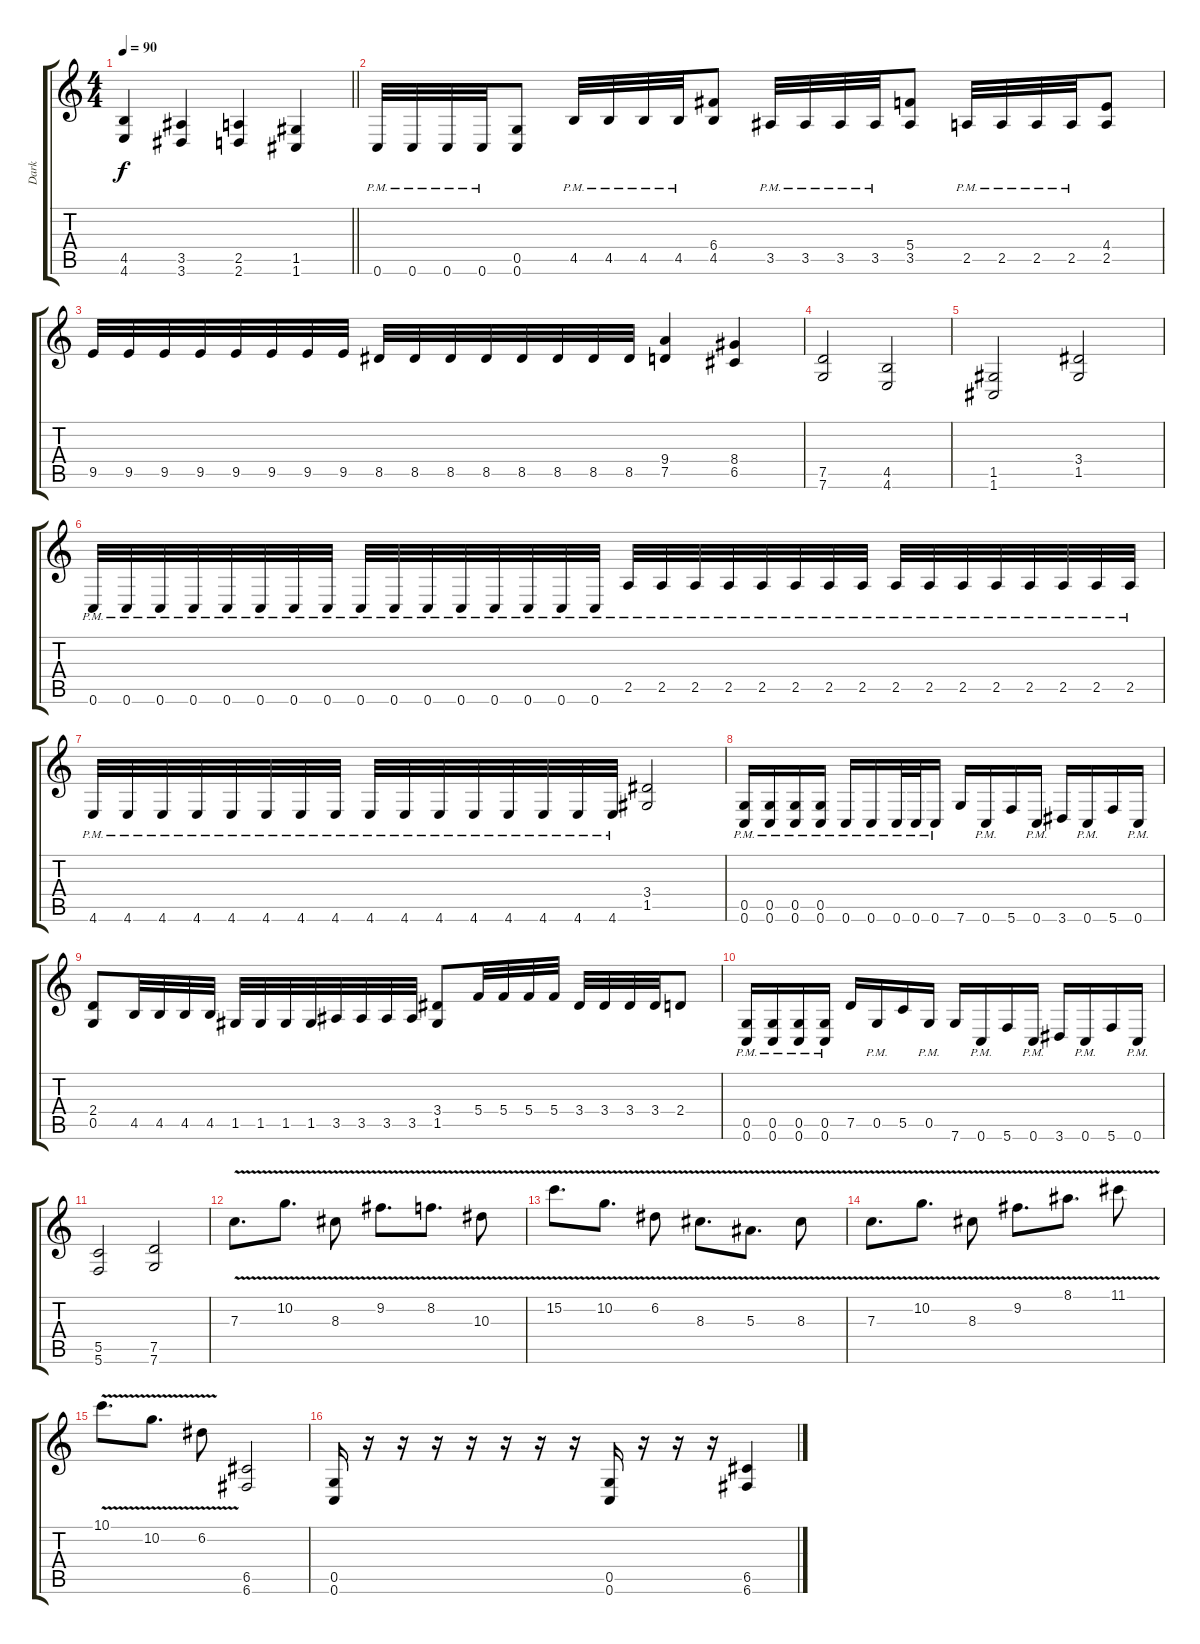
\track ("Dark" "Dark") {instrument overdrivenguitar}
\staff {score tabs}
\tuning (D4 A3 F3 C3 G2 C2) {hide}
\ts (4 4)
\tempo 90
\clef g2
\barLineRight lightlight
\ks c
(4.5 4.6).4{dy f} (3.5 3.6).4 (2.5 2.6).4 (1.5 1.6).4 |
0.6{pm}.32 0.6{pm}.32 0.6{pm}.32 0.6{pm}.32 (0.5 0.6).8 4.5{pm}.32 4.5{pm}.32 4.5{pm}.32 4.5{pm}.32 (6.4 4.5).8 3.5{pm}.32 3.5{pm}.32 3.5{pm}.32 3.5{pm}.32 (5.4 3.5).8 2.5{pm}.32 2.5{pm}.32 2.5{pm}.32 2.5{pm}.32 (4.4 2.5).8 |
9.5.32 9.5.32 9.5.32 9.5.32 9.5.32 9.5.32 9.5.32 9.5.32 8.5.32 8.5.32 8.5.32 8.5.32 8.5.32 8.5.32 8.5.32 8.5.32 (9.4 7.5).4 (8.4 6.5).4 |
(7.5 7.6).2 (4.5 4.6).2 |
(1.5 1.6).2 (3.4 1.5).2 |
0.6{pm}.32 0.6{pm}.32 0.6{pm}.32 0.6{pm}.32 0.6{pm}.32 0.6{pm}.32 0.6{pm}.32 0.6{pm}.32 0.6{pm}.32 0.6{pm}.32 0.6{pm}.32 0.6{pm}.32 0.6{pm}.32 0.6{pm}.32 0.6{pm}.32 0.6{pm}.32 2.5{pm}.32 2.5{pm}.32 2.5{pm}.32 2.5{pm}.32 2.5{pm}.32 2.5{pm}.32 2.5{pm}.32 2.5{pm}.32 2.5{pm}.32 2.5{pm}.32 2.5{pm}.32 2.5{pm}.32 2.5{pm}.32 2.5{pm}.32 2.5{pm}.32 2.5{pm}.32 |
4.6{pm}.32 4.6{pm}.32 4.6{pm}.32 4.6{pm}.32 4.6{pm}.32 4.6{pm}.32 4.6{pm}.32 4.6{pm}.32 4.6{pm}.32 4.6{pm}.32 4.6{pm}.32 4.6{pm}.32 4.6{pm}.32 4.6{pm}.32 4.6{pm}.32 4.6{pm}.32 (3.4 1.5).2 |
(0.5{pm} 0.6{pm}).16 (0.5{pm} 0.6{pm}).16 (0.5{pm} 0.6{pm}).16 (0.5{pm} 0.6{pm}).16 0.6{pm}.16 0.6{pm}.16 0.6{pm}.32 0.6{pm}.32 0.6{pm}.16 7.6.16 0.6{pm}.16 5.6.16 0.6{pm}.16 3.6.16 0.6{pm}.16 5.6.16 0.6{pm}.16 |
(2.4 0.5).8 4.5.32 4.5.32 4.5.32 4.5.32 1.5.32 1.5.32 1.5.32 1.5.32 3.5.32 3.5.32 3.5.32 3.5.32 (3.4 1.5).8 5.4.32 5.4.32 5.4.32 5.4.32 3.4.32 3.4.32 3.4.32 3.4.32 2.4.8 |
(0.5{pm} 0.6{pm}).16 (0.5{pm} 0.6{pm}).16 (0.5{pm} 0.6{pm}).16 (0.5{pm} 0.6{pm}).16 7.5.16 0.5{pm}.16 5.5.16 0.5{pm}.16 7.6.16 0.6{pm}.16 5.6.16 0.6{pm}.16 3.6.16 0.6{pm}.16 5.6.16 0.6{pm}.16 |
(5.5 5.6).2 (7.5 7.6).2 |
7.3{v}.8{d} 10.2{v}.8{d} 8.3{v}.8 9.2{v}.8{d} 8.2{v}.8{d} 10.3{v}.8 |
15.2{v}.8{d} 10.2{v}.8{d} 6.2{v}.8 8.3{v}.8{d} 5.3{v}.8{d} 8.3{v}.8 |
7.3{v}.8{d} 10.2{v}.8{d} 8.3{v}.8 9.2{v}.8{d} 8.1{v}.8{d} 11.1{v}.8 |
10.1{v}.8{d} 10.2{v}.8{d} 6.2{v}.8 (6.5 6.6).2 |
(0.5 0.6).16 r.16 r.16 r.16 r.16 r.16 r.16 r.16 (0.5 0.6).16 r.16 r.16 r.16 (6.5 6.6).4
